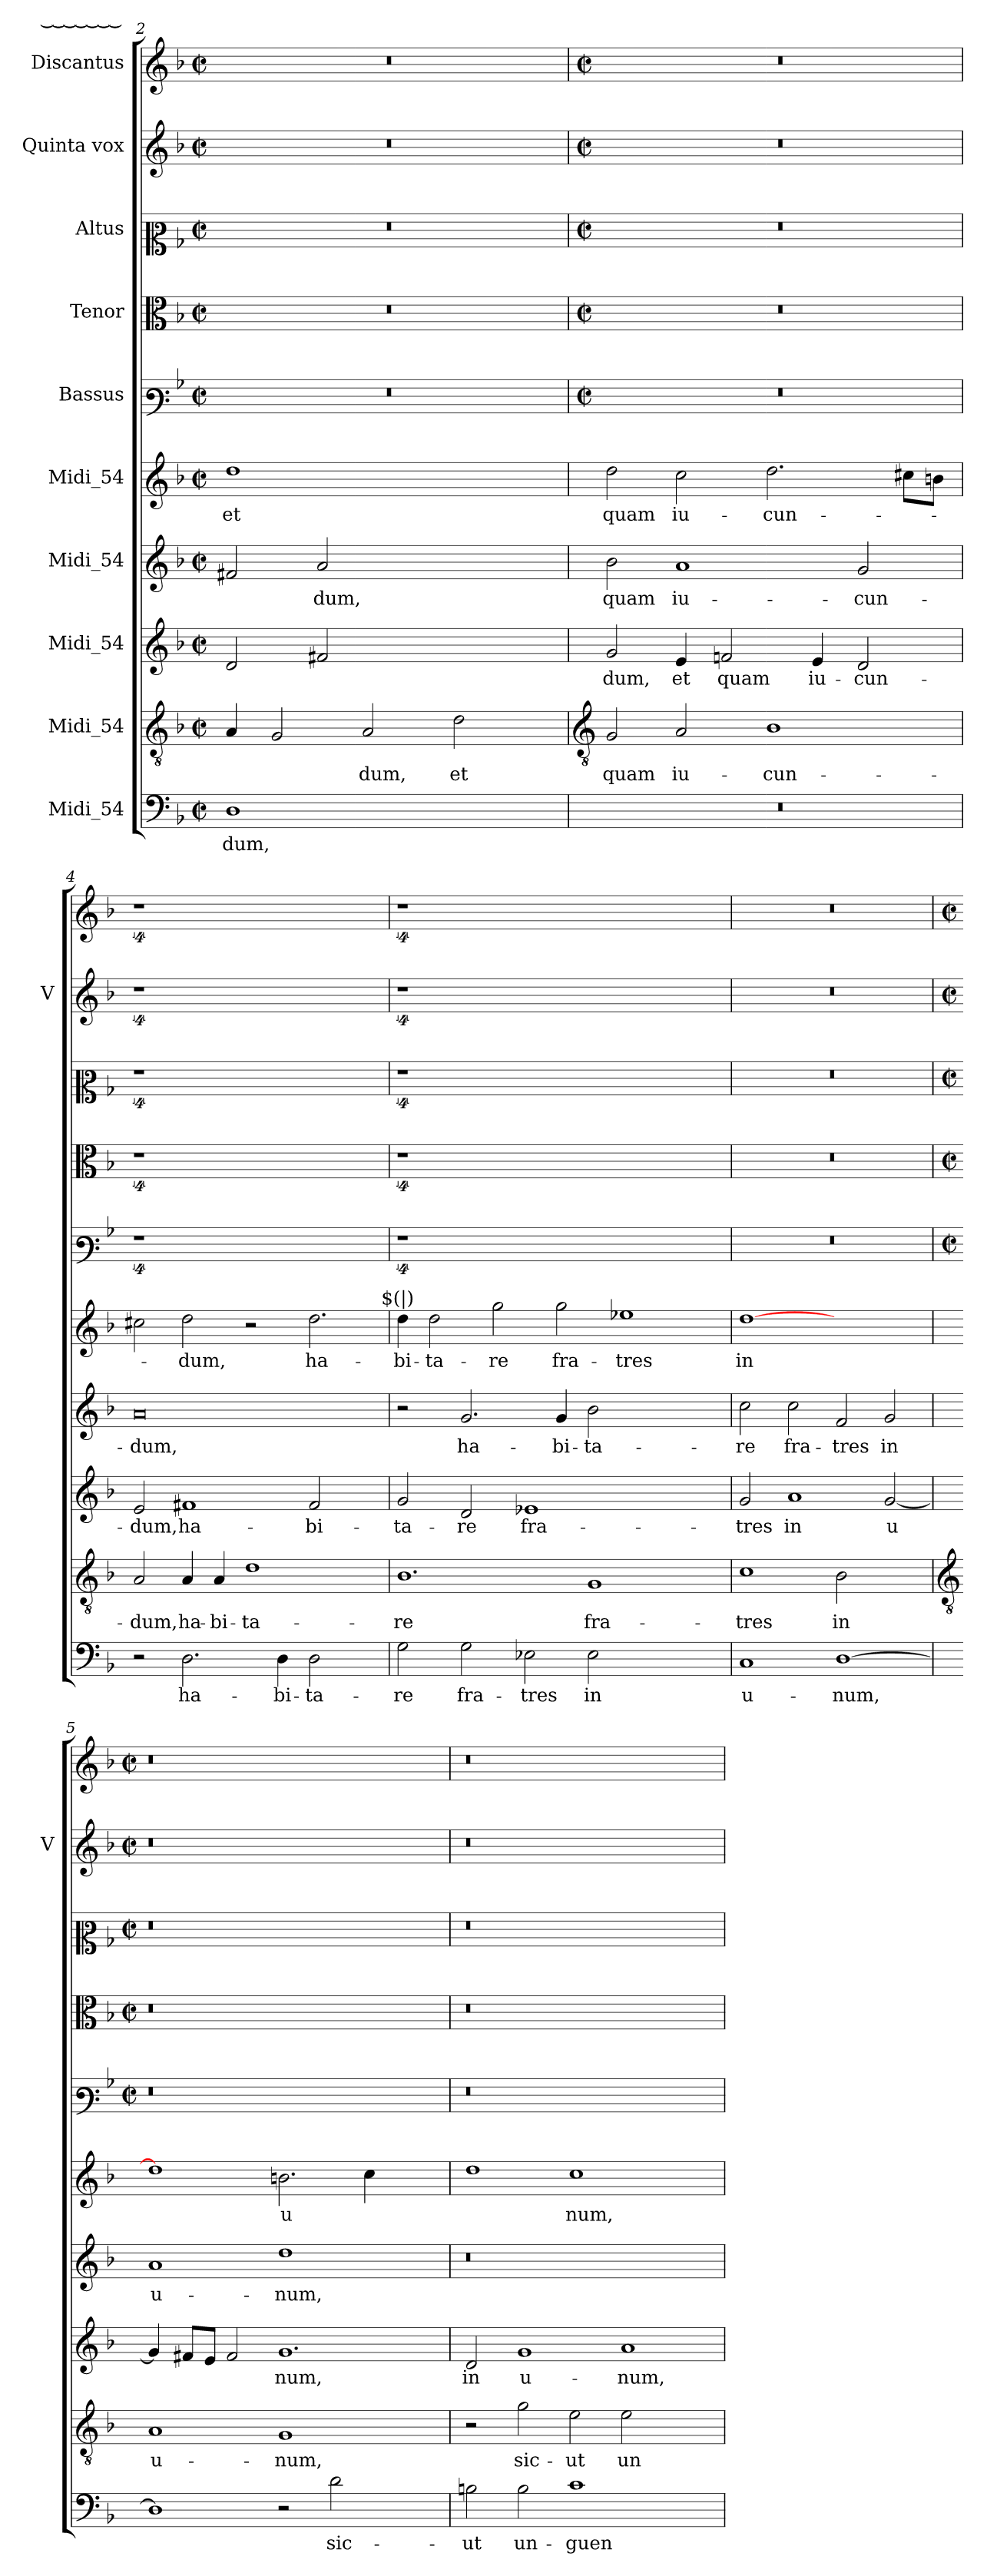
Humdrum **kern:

**kern	**text	**kern	**text	**kern	**text	**kern	**text	**kern	**text	**kern	**kern	**kern	**kern	**kern
*part10	*part10	*part9	*part9	*part8	*part8	*part7	*part7	*part6	*part6	*part5	*part4	*part3	*part2	*part1
*staff10	*staff10	*staff9	*staff9	*staff8	*staff8	*staff7	*staff7	*staff6	*staff6	*staff5	*staff4	*staff3	*staff2	*staff1
*I"Midi_54	*	*I"Midi_54	*	*I"Midi_54	*	*I"Midi_54	*	*I"Midi_54	*	*I"Bassus	*I"Tenor	*I"Altus	*I"Quinta vox	*I"Discantus
*	*	*	*	*	*	*	*	*	*	*	*	*	*I'V	*
*clefF4	*	*clefGv2	*	*clefG2	*	*clefG2	*	*clefG2	*	*clefF3	*clefC3	*clefC2	*clefG2	*clefG2
*k[b-]	*	*k[b-]	*	*k[b-]	*	*k[b-]	*	*k[b-]	*	*k[b-]	*k[b-]	*k[b-]	*k[b-]	*k[b-]
*F:	*	*F:	*	*F:	*	*F:	*	*F:	*	*F:	*F:	*F:	*F:	*F:
*M4/2	*	*M4/2	*	*M4/2	*	*M4/2	*	*M4/2	*	*M4/2	*M4/2	*M4/2	*M4/2	*M4/2
*met(c|)	*	*met(c|)	*	*met(c|)	*	*met(c|)	*	*met(c|)	*	*met(c|)	*met(c|)	*met(c|)	*met(c|)	*met(c|)
=2	=2	=2	=2	=2	=2	=2	=2	=2	=2	=2	=2	=2	=2	=2
!	!LO:LY:b	!	!	!	!	!	!	!	!LO:LY:b	!	!	!	!	!
1D	-dum,	4A	.	2d	.	2f#X	.	1dd	et	0r	0r	0r	0r	0r
!	!	!	!LO:LY:b	!	!	!	!	!	!	!	!	!	!	!
.	.	2G	--	.	.	.	.	.	.	.	.	.	.	.
!	!	!	!	!	!	!	!LO:LY:b	!	!	!	!	!	!	!
.	.	.	.	2f#X	.	2a	-dum,	.	.	.	.	.	.	.
!	!	!	!LO:LY:b	!	!	!	!	!	!	!	!	!	!	!
.	.	2A	dum,	.	.	.	.	.	.	.	.	.	.	.
1ryy	.	.	.	1ryy	.	1ryy	.	1ryy	.	.	.	.	.	.
!	!	!	!LO:LY:b	!	!	!	!	!	!	!	!	!	!	!
.	.	2d	et	.	.	.	.	.	.	.	.	.	.	.
.	.	4ryy	.	.	.	.	.	.	.	.	.	.	.	.
!!LO:LB:g=z
=3	=3	=3	=3	=3	=3	=3	=3	=3	=3	=3	=3	=3	=3	=3
*	*	*clefGv2	*	*	*	*	*	*	*	*	*	*	*	*
*	*	*	*	*	*	*	*	*	*	*M4/2	*M4/2	*M4/2	*M4/2	*M4/2
*	*	*	*	*	*	*	*	*	*	*met(c|)	*met(c|)	*met(c|)	*met(c|)	*met(c|)
!	!	!	!LO:LY:b	!	!LO:LY:b	!	!LO:LY:b	!	!LO:LY:b	!	!	!	!	!
0r	.	2G	quam	2g	dum,	2b-	quam	2dd	quam	0r	0r	0r	0r	0r
!	!	!	!LO:LY:b	!	!LO:LY:b	!	!LO:LY:b	!	!LO:LY:b	!	!	!	!	!
.	.	2A	iu-	4e	et	1a	iu-	2cc	iu-	.	.	.	.	.
!	!	!	!	!	!LO:LY:b	!	!	!	!	!	!	!	!	!
.	.	.	.	2fn	quam	.	.	.	.	.	.	.	.	.
!	!	!	!LO:LY:b	!	!	!	!	!	!LO:LY:b	!	!	!	!	!
.	.	1B-	-cun-	.	.	.	.	2.dd	-cun-	.	.	.	.	.
!	!	!	!	!	!LO:LY:b	!	!	!	!	!	!	!	!	!
.	.	.	.	4e	iu-	.	.	.	.	.	.	.	.	.
!	!	!	!	!	!LO:LY:b	!	!LO:LY:b	!	!	!	!	!	!	!
.	.	.	.	2d	-cun-	2g	-cun-	.	.	.	.	.	.	.
.	.	.	.	.	.	.	.	8cc#L	.	.	.	.	.	.
.	.	.	.	.	.	.	.	8bJ	.	.	.	.	.	.
=4	=4	=4	=4	=4	=4	=4	=4	=4	=4	=4	=4	=4	=4	=4
!	!	!	!LO:LY:b	!	!LO:LY:b	!	!LO:LY:b	!	!	!	!	!	!	!
2r	.	2A	-dum,	2e	-dum,	0a	-dum,	2cc#X	.	4%9r	4%9r	4%9r	4%9r	4%9r
!	!LO:LY:b	!	!LO:LY:b	!	!LO:LY:b	!	!	!	!LO:LY:b	!	!	!	!	!
2.D	ha-	4A	ha-	1f#X	ha-	.	.	2dd	-dum,	.	.	.	.	.
!	!	!	!LO:LY:b	!	!	!	!	!	!	!	!	!	!	!
.	.	4A	-bi-	.	.	.	.	.	.	.	.	.	.	.
!	!	!	!LO:LY:b	!	!	!	!	!	!	!	!	!	!	!
.	.	1d	-ta-	.	.	.	.	2r	.	.	.	.	.	.
!	!LO:LY:b	!	!	!	!	!	!	!	!	!	!	!	!	!
4D	-bi-	.	.	.	.	.	.	.	.	.	.	.	.	.
!	!LO:LY:b	!	!	!	!LO:LY:b	!	!	!	!LO:LY:b	!	!	!	!	!
2D	-ta-	.	.	2f#	-bi-	.	.	2.dd	ha-	.	.	.	.	.
4ryy	.	4ryy	.	4ryy	.	4ryy	.	.	.	.	.	.	.	.
=4	=4	=4	=4	=4	=4	=4	=4	=4	=4	=4	=4	=4	=4	=4
!	!	!	!	!	!	!	!	!LO:TX:a:cj:t=$(|)	!	!	!	!	!	!
!	!LO:LY:b	!	!LO:LY:b	!	!LO:LY:b	!	!	!	!LO:LY:b	!	!	!	!	!
2G	-re	1.B-	-re	2g	-ta-	2r	.	4dd	-bi-	4%11r	4%11r	4%11r	4%11r	4%11r
!	!	!	!	!	!	!	!	!	!LO:LY:b	!	!	!	!	!
.	.	.	.	.	.	.	.	2dd	-ta-	.	.	.	.	.
!	!LO:LY:b	!	!	!	!LO:LY:b	!	!LO:LY:b	!	!	!	!	!	!	!
2G	fra-	.	.	2d	-re	2.g	ha-	.	.	.	.	.	.	.
!	!	!	!	!	!	!	!	!	!LO:LY:b	!	!	!	!	!
.	.	.	.	.	.	.	.	2gg	-re	.	.	.	.	.
!	!LO:LY:b	!	!	!	!LO:LY:b	!	!	!	!	!	!	!	!	!
2E-X	-tres	.	.	1e-	fra-	.	.	.	.	.	.	.	.	.
!	!	!	!	!	!	!	!LO:LY:b	!	!LO:LY:b	!	!	!	!	!
.	.	.	.	.	.	4g	-bi-	2gg	fra-	.	.	.	.	.
!	!LO:LY:b	!	!LO:LY:b	!	!	!	!LO:LY:b	!	!	!	!	!	!	!
2E-	in	1G	fra-	.	.	2b-	-ta-	.	.	.	.	.	.	.
!	!	!	!	!	!	!	!	!	!LO:LY:b	!	!	!	!	!
.	.	.	.	.	.	.	.	1ee-X	-tres	.	.	.	.	.
2.ryy	.	.	.	2.ryy	.	2.ryy	.	.	.	.	.	.	.	.
.	.	4ryy	.	.	.	.	.	.	.	.	.	.	.	.
=4	=4	=4	=4	=4	=4	=4	=4	=4	=4	=4	=4	=4	=4	=4
!	!LO:LY:b	!	!LO:LY:b	!	!LO:LY:b	!	!LO:LY:b	!	!LO:LY:b	!	!	!	!	!
1C	u-	1c	-tres	2g	-tres	2cc	-re	[1dd	in	0r	0r	0r	0r	0r
!	!	!	!	!	!LO:LY:b	!	!LO:LY:b	!	!	!	!	!	!	!
.	.	.	.	1a	in	2cc	fra-	.	.	.	.	.	.	.
!	!LO:LY:b	!	!LO:LY:b	!	!	!	!LO:LY:b	!	!	!	!	!	!	!
[1D	-num,	2B-	in	.	.	2f	-tres	1ryy	.	.	.	.	.	.
!	!	!	!	!	!LO:LY:b	!	!LO:LY:b	!	!	!	!	!	!	!
.	.	2ryy	.	[2g	u-	2g	in	.	.	.	.	.	.	.
!!LO:LB:g=z
=5	=5	=5	=5	=5	=5	=5	=5	=5	=5	=5	=5	=5	=5	=5
*	*	*clefGv2	*	*	*	*	*	*	*	*	*	*	*	*
*	*	*	*	*	*	*	*	*	*	*M4/2	*M4/2	*M4/2	*M4/2	*M4/2
*	*	*	*	*	*	*	*	*	*	*met(c|)	*met(c|)	*met(c|)	*met(c|)	*met(c|)
!	!LO:LY:b	!	!LO:LY:b	!	!LO:LY:b	!	!LO:LY:b	!	!LO:LY:b	!	!	!	!	!
1D]	________	1A	u-	4g]	--	1a	u-	1dd]	________	0r	0r	0r	0r	0r
.	.	.	.	8f#L	.	.	.	.	.	.	.	.	.	.
.	.	.	.	8eJ	.	.	.	.	.	.	.	.	.	.
.	.	.	.	2f#	.	.	.	.	.	.	.	.	.	.
!	!	!	!LO:LY:b	!	!LO:LY:b	!	!LO:LY:b	!	!LO:LY:b	!	!	!	!	!
2r	.	1G	-num,	1.g	num,	1dd	-num,	2.bn	u	.	.	.	.	.
!	!LO:LY:b	!	!	!	!	!	!	!	!	!	!	!	!	!
2d	sic-	.	.	.	.	.	.	.	.	.	.	.	.	.
!	!	!	!	!	!	!	!	!	!LO:LY:b	!	!	!	!	!
.	.	.	.	.	.	.	.	4cc	-	.	.	.	.	.
2ryy	.	2ryy	.	.	.	2ryy	.	2ryy	.	2ryy	2ryy	2ryy	2ryy	2ryy
=5	=5	=5	=5	=5	=5	=5	=5	=5	=5	=5	=5	=5	=5	=5
!	!LO:LY:b	!	!	!	!LO:LY:b	!	!	!	!	!	!	!	!	!
2Bn	-ut	2r	.	2d	in	0r	.	1dd	.	0r	0r	0r	0r	0r
!	!LO:LY:b	!	!LO:LY:b	!	!LO:LY:b	!	!	!	!	!	!	!	!	!
2B	un-	2g	sic-	1g	u-	.	.	.	.	.	.	.	.	.
!	!LO:LY:b	!	!LO:LY:b	!	!	!	!	!	!LO:LY:b	!	!	!	!	!
1c	-guen-	2e	-ut	.	.	.	.	1cc	num,	.	.	.	.	.
!	!	!	!LO:LY:b	!	!LO:LY:b	!	!	!	!	!	!	!	!	!
.	.	2e	un-	1a	-num,	.	.	.	.	.	.	.	.	.
2ryy	.	2ryy	.	.	.	2ryy	.	2ryy	.	2ryy	2ryy	2ryy	2ryy	2ryy
=	=	=	=	=	=	=	=	=	=	=	=	=	=	=
*-	*-	*-	*-	*-	*-	*-	*-	*-	*-	*-	*-	*-	*-	*-
